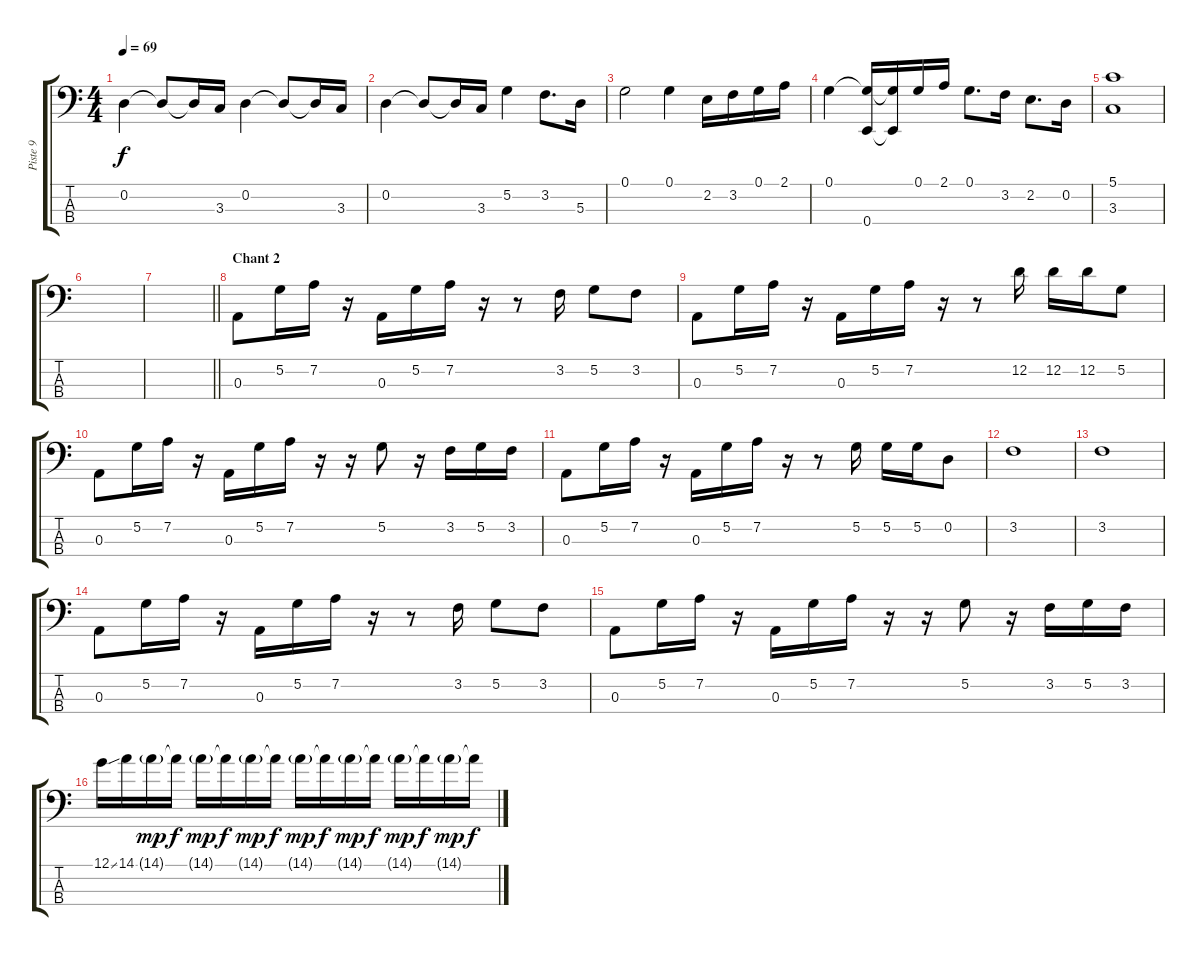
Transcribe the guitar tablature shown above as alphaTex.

\track ("Piste 9" "Piste 9") {instrument electricbassfinger}
\staff {score tabs}
\tuning (G2 D2 A1 E1) {hide}
\ts (4 4)
\tempo 69
\clef f4
\ks c
0.2.4{dy f} 0.2{t}.8 0.2{t}.16 3.3.16 0.2.4 0.2{t}.8 0.2{t}.16 3.3.16 |
0.2.4 0.2{t}.8 0.2{t}.16 3.3.16 5.2.4 3.2.8{d} 5.3.16 |
0.1.2 0.1.4 2.2.16 3.2.16 0.1.16 2.1.16 |
0.1.4 (0.1{t} 0.4).16 (0.1{t} 0.4{t}).16 0.1.16 2.1.16 0.1.8{d} 3.2.16 2.2.8{d} 0.2.16 |
(5.1 3.3).1 |
|
\barLineRight lightlight
|
\section ("" "Chant 2")
0.3.8 5.2.16 7.2.16 r.16 0.3.16 5.2.16 7.2.16 r.16 r.8 3.2.16 5.2.8 3.2.8 |
0.3.8 5.2.16 7.2.16 r.16 0.3.16 5.2.16 7.2.16 r.16 r.8 12.2.16 12.2.16 12.2.16 5.2.8 |
0.3.8 5.2.16 7.2.16 r.16 0.3.16 5.2.16 7.2.16 r.16 r.16 5.2.8 r.16 3.2.16 5.2.16 3.2.16 |
0.3.8 5.2.16 7.2.16 r.16 0.3.16 5.2.16 7.2.16 r.16 r.8 5.2.16 5.2.16 5.2.16 0.2.8 |
3.2.1 |
3.2.1 |
0.3.8 5.2.16 7.2.16 r.16 0.3.16 5.2.16 7.2.16 r.16 r.8 3.2.16 5.2.8 3.2.8 |
0.3.8 5.2.16 7.2.16 r.16 0.3.16 5.2.16 7.2.16 r.16 r.16 5.2.8 r.16 3.2.16 5.2.16 3.2.16 |
12.1{ss}.16 14.1.16 14.1{g}.16{dy mp} 14.1{t}.16{dy f} 14.1{g}.16{dy mp} 14.1{t}.16{dy f} 14.1{g}.16{dy mp} 14.1{t}.16{dy f} 14.1{g}.16{dy mp} 14.1{t}.16{dy f} 14.1{g}.16{dy mp} 14.1{t}.16{dy f} 14.1{g}.16{dy mp} 14.1{t}.16{dy f} 14.1{g}.16{dy mp} 14.1{t}.16{dy f}
